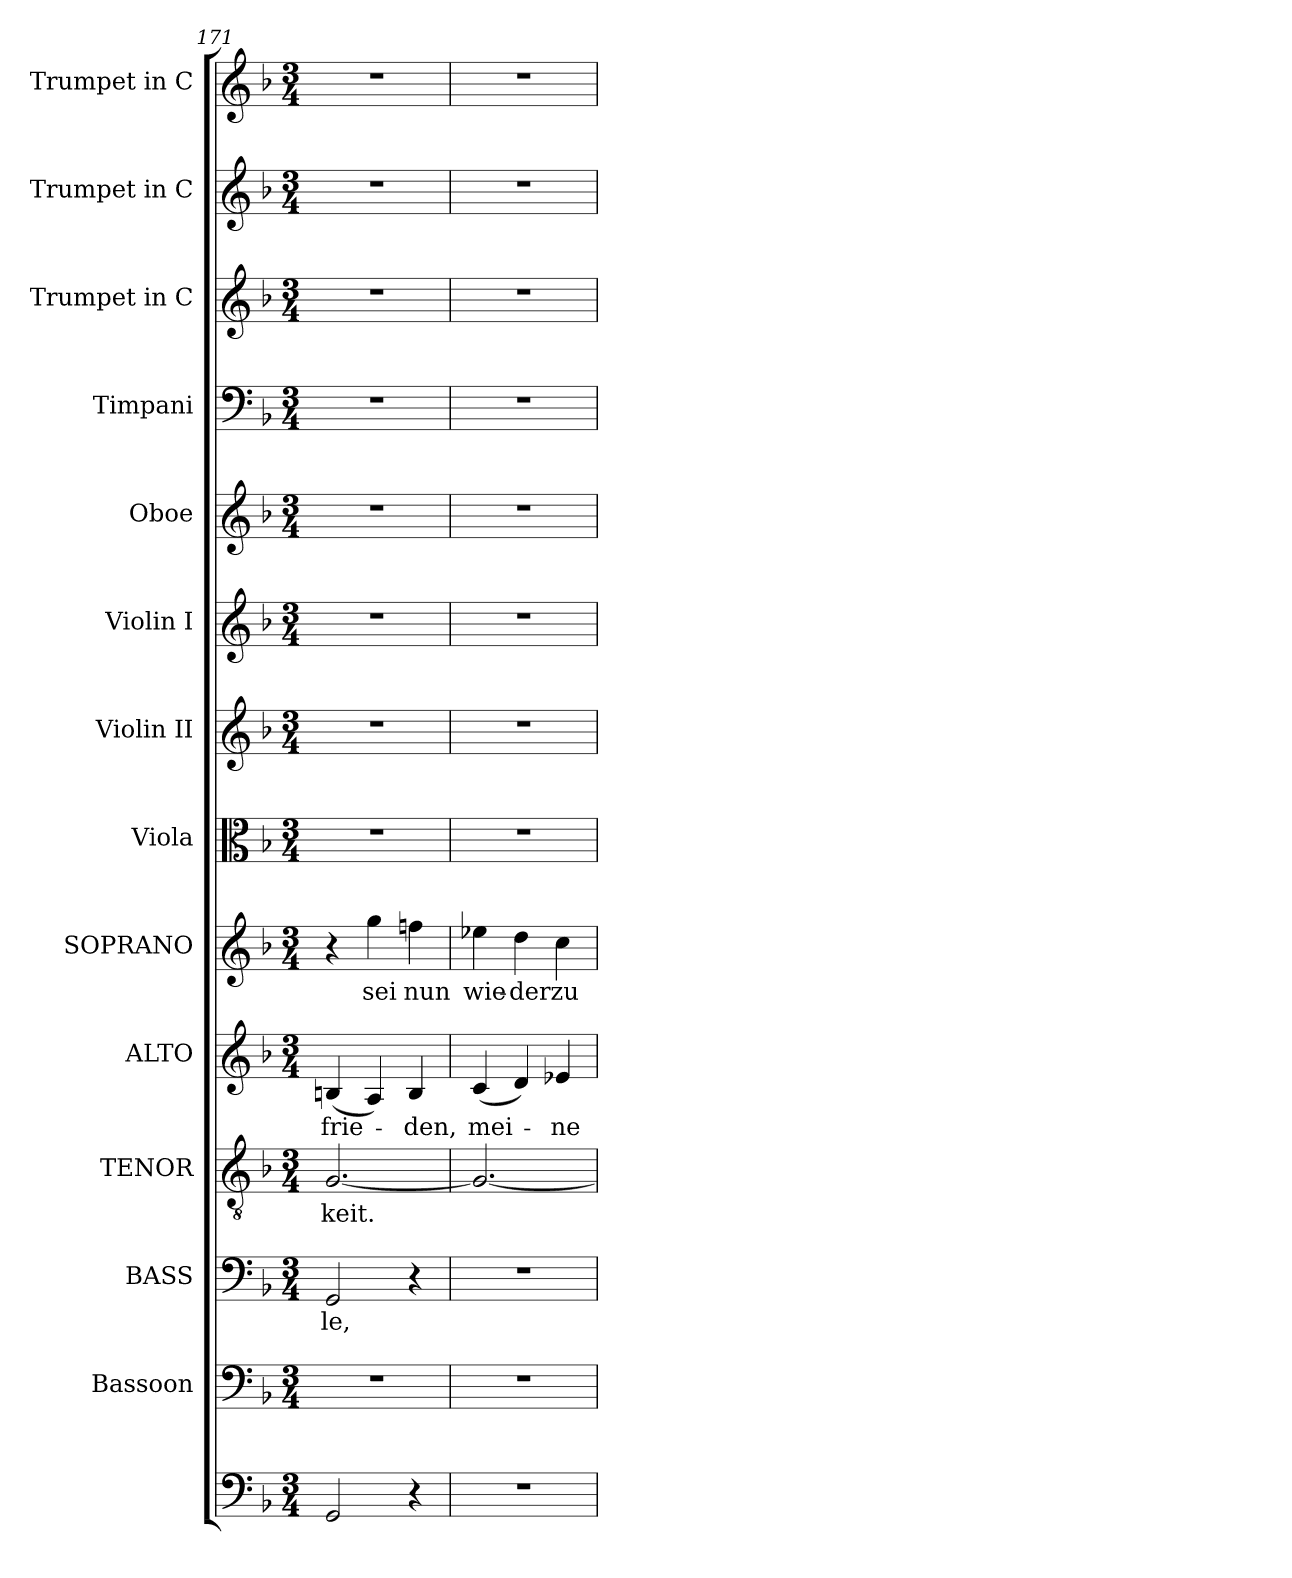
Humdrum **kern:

**kern	**kern	**kern	**text	**kern	**text	**kern	**text	**kern	**text	**kern	**kern	**kern	**kern	**kern	**kern	**kern	**kern
*part14	*part13	*part12	*part12	*part11	*part11	*part10	*part10	*part9	*part9	*part8	*part7	*part6	*part5	*part4	*part3	*part2	*part1
*staff14	*staff13	*staff12	*staff12	*staff11	*staff11	*staff10	*staff10	*staff9	*staff9	*staff8	*staff7	*staff6	*staff5	*staff4	*staff3	*staff2	*staff1
*	*I"Bassoon	*I"BASS	*	*I"TENOR	*	*I"ALTO	*	*I"SOPRANO	*	*I"Viola	*I"Violin II	*I"Violin I	*I"Oboe	*I"Timpani	*I"Trumpet in C	*I"Trumpet in C	*I"Trumpet in C
*	*	*	*	*	*	*I'Alto	*	*I'Soprano	*	*I'Viola	*I'Violin II	*I'Violin I	*I'Oboe	*I'Timp.	*	*	*
*clefF4	*clefF4	*clefF4	*	*clefGv2	*	*clefG2	*	*clefG2	*	*clefC3	*clefG2	*clefG2	*clefG2	*clefF4	*clefG2	*clefG2	*clefG2
*	*	*	*	*ITrd7c12	*	*	*	*	*	*	*	*	*	*	*	*	*
*k[b-]	*k[b-]	*k[b-]	*	*k[b-]	*	*k[b-]	*	*k[b-]	*	*k[b-]	*k[b-]	*k[b-]	*k[b-]	*k[b-]	*k[b-]	*k[b-]	*k[b-]
*F:	*F:	*F:	*	*F:	*	*F:	*	*F:	*	*F:	*F:	*F:	*F:	*F:	*F:	*F:	*F:
*M3/4	*M3/4	*M3/4	*	*M3/4	*	*M3/4	*	*M3/4	*	*M3/4	*M3/4	*M3/4	*M3/4	*M3/4	*M3/4	*M3/4	*M3/4
=171	=171	=171	=171	=171	=171	=171	=171	=171	=171	=171	=171	=171	=171	=171	=171	=171	=171
!	!LO:N:vis=1	!	!	!	!	!	!	!	!	!	!	!	!	!	!	!	!
!	!	!	!LO:LY:b:color=#000000	!	!	!	!	!	!	!	!	!	!	!	!	!	!
!	!	!	!	!	!LO:LY:b:color=#000000	!	!	!	!	!	!	!	!	!	!	!	!
!	!	!	!	!	!	!	!LO:LY:b:color=#000000	!	!	!LO:N:vis=1	!LO:N:vis=1	!LO:N:vis=1	!LO:N:vis=1	!LO:N:vis=1	!LO:N:vis=1	!LO:N:vis=1	!LO:N:vis=1
2GGi/	2.r	2GGi/	-le,	[2.GGi/	-keit.	(4Bni/	-frie-	4r	.	2.r	2.r	2.r	2.r	2.r	2.r	2.r	2.r
!	!	!	!	!	!	!	!	!	!LO:LY:b:color=#000000	!	!	!	!	!	!	!	!
.	.	.	.	.	.	4Ai/)	.	4ggi\	sei	.	.	.	.	.	.	.	.
!	!	!	!	!	!	!	!LO:LY:b:color=#000000	!	!	!	!	!	!	!	!	!	!
!	!	!	!	!	!	!	!	!	!LO:LY:b:color=#000000	!	!	!	!	!	!	!	!
4r	.	4r	.	.	.	4Bi/	-den,	4ffni\	nun	.	.	.	.	.	.	.	.
=172	=172	=172	=172	=172	=172	=172	=172	=172	=172	=172	=172	=172	=172	=172	=172	=172	=172
!LO:N:vis=1	!LO:N:vis=1	!LO:N:vis=1	!	!	!	!	!	!	!	!	!	!	!	!	!	!	!
!	!	!	!	!	!	!	!LO:LY:b:color=#000000	!	!	!	!	!	!	!	!	!	!
!	!	!	!	!	!	!	!	!	!LO:LY:b:color=#000000	!LO:N:vis=1	!LO:N:vis=1	!LO:N:vis=1	!LO:N:vis=1	!LO:N:vis=1	!LO:N:vis=1	!LO:N:vis=1	!LO:N:vis=1
2.r	2.r	2.r	.	2.GGi/_	.	(4ci/	mei-	4ee-Xi\	wie-	2.r	2.r	2.r	2.r	2.r	2.r	2.r	2.r
!	!	!	!	!	!	!	!	!	!LO:LY:b:color=#000000	!	!	!	!	!	!	!	!
.	.	.	.	.	.	4di/)	.	4ddi\	-der	.	.	.	.	.	.	.	.
!	!	!	!	!	!	!	!LO:LY:b:color=#000000	!	!	!	!	!	!	!	!	!	!
!	!	!	!	!	!	!	!	!	!LO:LY:b:color=#000000	!	!	!	!	!	!	!	!
.	.	.	.	.	.	4e-Xi/	-ne	4cci\	zu-	.	.	.	.	.	.	.	.
=	=	=	=	=	=	=	=	=	=	=	=	=	=	=	=	=	=
*-	*-	*-	*-	*-	*-	*-	*-	*-	*-	*-	*-	*-	*-	*-	*-	*-	*-
